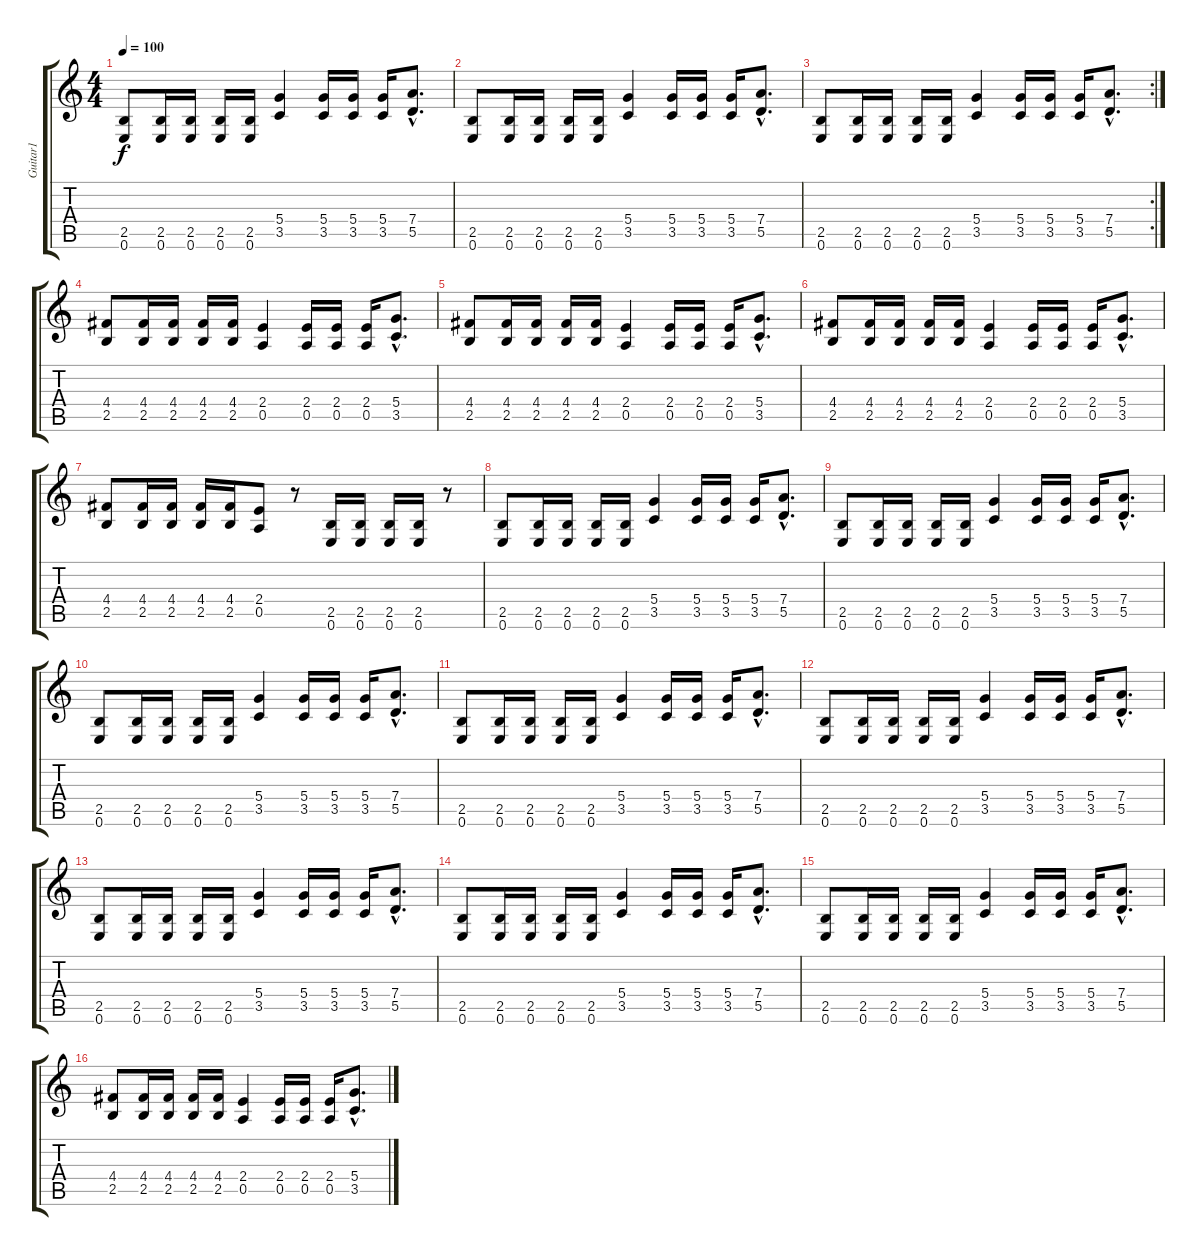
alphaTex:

\track ("Guitar1" "Guitar1") {instrument distortionguitar}
\staff {score tabs}
\tuning (E4 B3 G3 D3 A2 E2) {hide}
\ts (4 4)
\tempo 100
\clef g2
\ks c
(2.5 0.6).8{dy f} (2.5 0.6).16 (2.5 0.6).16 (2.5 0.6).16 (2.5 0.6).16 (5.4 3.5).4 (5.4 3.5).16 (5.4 3.5).16 (5.4 3.5).16 (7.4{hac} 5.5{hac}).8{d} |
(2.5 0.6).8 (2.5 0.6).16 (2.5 0.6).16 (2.5 0.6).16 (2.5 0.6).16 (5.4 3.5).4 (5.4 3.5).16 (5.4 3.5).16 (5.4 3.5).16 (7.4{hac} 5.5{hac}).8{d} |
\rc 2
(2.5 0.6).8 (2.5 0.6).16 (2.5 0.6).16 (2.5 0.6).16 (2.5 0.6).16 (5.4 3.5).4 (5.4 3.5).16 (5.4 3.5).16 (5.4 3.5).16 (7.4{hac} 5.5{hac}).8{d} |
(4.4 2.5).8 (4.4 2.5).16 (4.4 2.5).16 (4.4 2.5).16 (4.4 2.5).16 (2.4 0.5).4 (2.4 0.5).16 (2.4 0.5).16 (2.4 0.5).16 (5.4{hac} 3.5{hac}).8{d} |
(4.4 2.5).8 (4.4 2.5).16 (4.4 2.5).16 (4.4 2.5).16 (4.4 2.5).16 (2.4 0.5).4 (2.4 0.5).16 (2.4 0.5).16 (2.4 0.5).16 (5.4{hac} 3.5{hac}).8{d} |
(4.4 2.5).8 (4.4 2.5).16 (4.4 2.5).16 (4.4 2.5).16 (4.4 2.5).16 (2.4 0.5).4 (2.4 0.5).16 (2.4 0.5).16 (2.4 0.5).16 (5.4{hac} 3.5{hac}).8{d} |
(4.4 2.5).8 (4.4 2.5).16 (4.4 2.5).16 (4.4 2.5).16 (4.4 2.5).16 (2.4 0.5).8 r.8 (2.5 0.6).16 (2.5 0.6).16 (2.5 0.6).16 (2.5 0.6).16 r.8 |
(2.5 0.6).8 (2.5 0.6).16 (2.5 0.6).16 (2.5 0.6).16 (2.5 0.6).16 (5.4 3.5).4 (5.4 3.5).16 (5.4 3.5).16 (5.4 3.5).16 (7.4{hac} 5.5{hac}).8{d} |
(2.5 0.6).8 (2.5 0.6).16 (2.5 0.6).16 (2.5 0.6).16 (2.5 0.6).16 (5.4 3.5).4 (5.4 3.5).16 (5.4 3.5).16 (5.4 3.5).16 (7.4{hac} 5.5{hac}).8{d} |
(2.5 0.6).8 (2.5 0.6).16 (2.5 0.6).16 (2.5 0.6).16 (2.5 0.6).16 (5.4 3.5).4 (5.4 3.5).16 (5.4 3.5).16 (5.4 3.5).16 (7.4{hac} 5.5{hac}).8{d} |
(2.5 0.6).8 (2.5 0.6).16 (2.5 0.6).16 (2.5 0.6).16 (2.5 0.6).16 (5.4 3.5).4 (5.4 3.5).16 (5.4 3.5).16 (5.4 3.5).16 (7.4{hac} 5.5{hac}).8{d} |
(2.5 0.6).8 (2.5 0.6).16 (2.5 0.6).16 (2.5 0.6).16 (2.5 0.6).16 (5.4 3.5).4 (5.4 3.5).16 (5.4 3.5).16 (5.4 3.5).16 (7.4{hac} 5.5{hac}).8{d} |
(2.5 0.6).8 (2.5 0.6).16 (2.5 0.6).16 (2.5 0.6).16 (2.5 0.6).16 (5.4 3.5).4 (5.4 3.5).16 (5.4 3.5).16 (5.4 3.5).16 (7.4{hac} 5.5{hac}).8{d} |
(2.5 0.6).8 (2.5 0.6).16 (2.5 0.6).16 (2.5 0.6).16 (2.5 0.6).16 (5.4 3.5).4 (5.4 3.5).16 (5.4 3.5).16 (5.4 3.5).16 (7.4{hac} 5.5{hac}).8{d} |
(2.5 0.6).8 (2.5 0.6).16 (2.5 0.6).16 (2.5 0.6).16 (2.5 0.6).16 (5.4 3.5).4 (5.4 3.5).16 (5.4 3.5).16 (5.4 3.5).16 (7.4{hac} 5.5{hac}).8{d} |
(4.4 2.5).8 (4.4 2.5).16 (4.4 2.5).16 (4.4 2.5).16 (4.4 2.5).16 (2.4 0.5).4 (2.4 0.5).16 (2.4 0.5).16 (2.4 0.5).16 (5.4{hac} 3.5{hac}).8{d}
